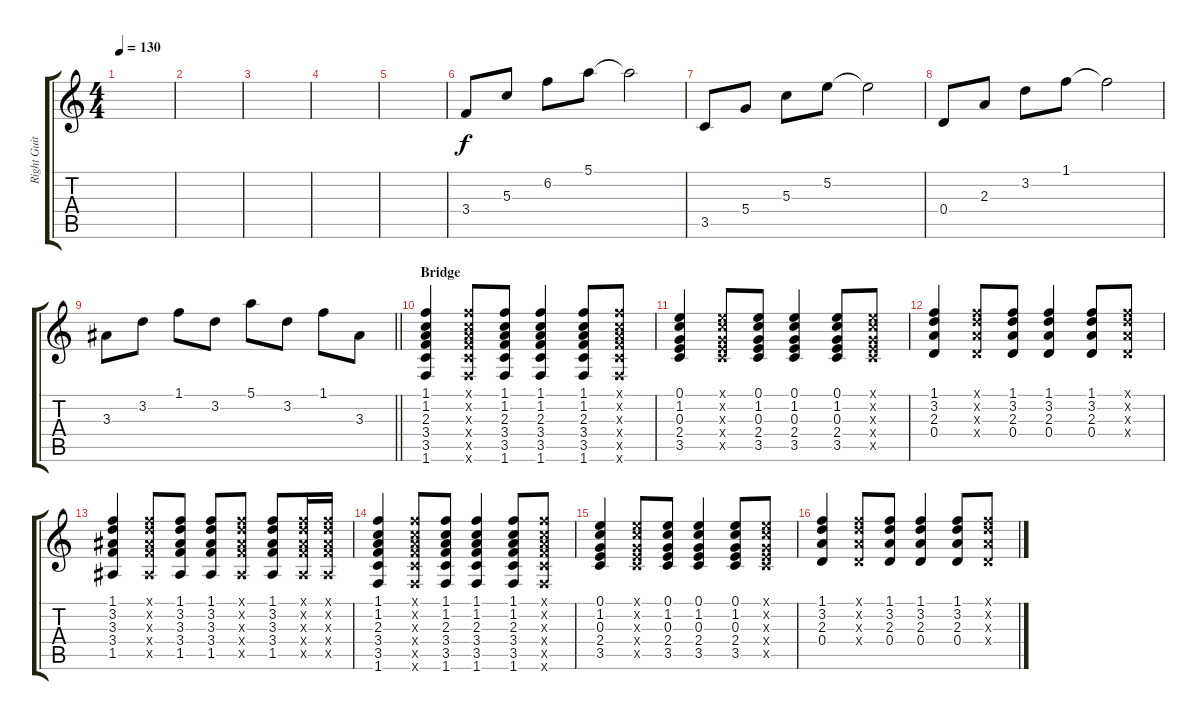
\track ("Right Guitar" "Right Guit") {instrument overdrivenguitar}
\staff {score tabs}
\tuning (E4 B3 G3 D3 A2 E2) {hide}
\ts (4 4)
\tempo 130
\clef g2
\ks c
|
|
|
|
|
3.4.8{instrument acousticguitarnylon} 5.3.8 6.2.8 5.1.8 5.1{t}.2 |
3.5.8 5.4.8 5.3.8 5.2.8 5.2{t}.2 |
0.4.8 2.3.8 3.2.8 1.1.8 1.1{t}.2 |
\barLineRight lightlight
3.3.8 3.2.8 1.1.8 3.2.8 5.1.8 3.2.8 1.1.8 3.3.8 |
\section ("" "Bridge")
(1.1 1.2 2.3 3.4 3.5 1.6).4 (1.1{x} 1.2{x} 2.3{x} 3.4{x} 3.5{x} 1.6{x}).8 (1.1 1.2 2.3 3.4 3.5 1.6).8 (1.1 1.2 2.3 3.4 3.5 1.6).4 (1.1 1.2 2.3 3.4 3.5 1.6).8 (1.1{x} 1.2{x} 2.3{x} 3.4{x} 3.5{x} 1.6{x}).8 |
(0.1 1.2 0.3 2.4 3.5).4 (0.1{x} 1.2{x} 0.3{x} 2.4{x} 3.5{x}).8 (0.1 1.2 0.3 2.4 3.5).8 (0.1 1.2 0.3 2.4 3.5).4 (0.1 1.2 0.3 2.4 3.5).8 (0.1{x} 1.2{x} 0.3{x} 2.4{x} 3.5{x}).8 |
(1.1 3.2 2.3 0.4).4 (1.1{x} 3.2{x} 2.3{x} 0.4{x}).8 (1.1 3.2 2.3 0.4).8 (1.1 3.2 2.3 0.4).4 (1.1 3.2 2.3 0.4).8 (1.1{x} 3.2{x} 2.3{x} 0.4{x}).8 |
(1.1 3.2 3.3 3.4 1.5).4 (1.1{x} 3.2{x} 3.3{x} 3.4{x} 1.5{x}).8 (1.1 3.2 3.3 3.4 1.5).8 (1.1 3.2 3.3 3.4 1.5).8 (1.1{x} 3.2{x} 3.3{x} 3.4{x} 1.5{x}).8 (1.1 3.2 3.3 3.4 1.5).8 (1.1{x} 3.2{x} 3.3{x} 3.4{x} 1.5{x}).16 (1.1{x} 3.2{x} 3.3{x} 3.4{x} 1.5{x}).16 |
(1.1 1.2 2.3 3.4 3.5 1.6).4 (1.1{x} 1.2{x} 2.3{x} 3.4{x} 3.5{x} 1.6{x}).8 (1.1 1.2 2.3 3.4 3.5 1.6).8 (1.1 1.2 2.3 3.4 3.5 1.6).4 (1.1 1.2 2.3 3.4 3.5 1.6).8 (1.1{x} 1.2{x} 2.3{x} 3.4{x} 3.5{x} 1.6{x}).8 |
(0.1 1.2 0.3 2.4 3.5).4 (0.1{x} 1.2{x} 0.3{x} 2.4{x} 3.5{x}).8 (0.1 1.2 0.3 2.4 3.5).8 (0.1 1.2 0.3 2.4 3.5).4 (0.1 1.2 0.3 2.4 3.5).8 (0.1{x} 1.2{x} 0.3{x} 2.4{x} 3.5{x}).8 |
(1.1 3.2 2.3 0.4).4 (1.1{x} 3.2{x} 2.3{x} 0.4{x}).8 (1.1 3.2 2.3 0.4).8 (1.1 3.2 2.3 0.4).4 (1.1 3.2 2.3 0.4).8 (1.1{x} 3.2{x} 2.3{x} 0.4{x}).8
